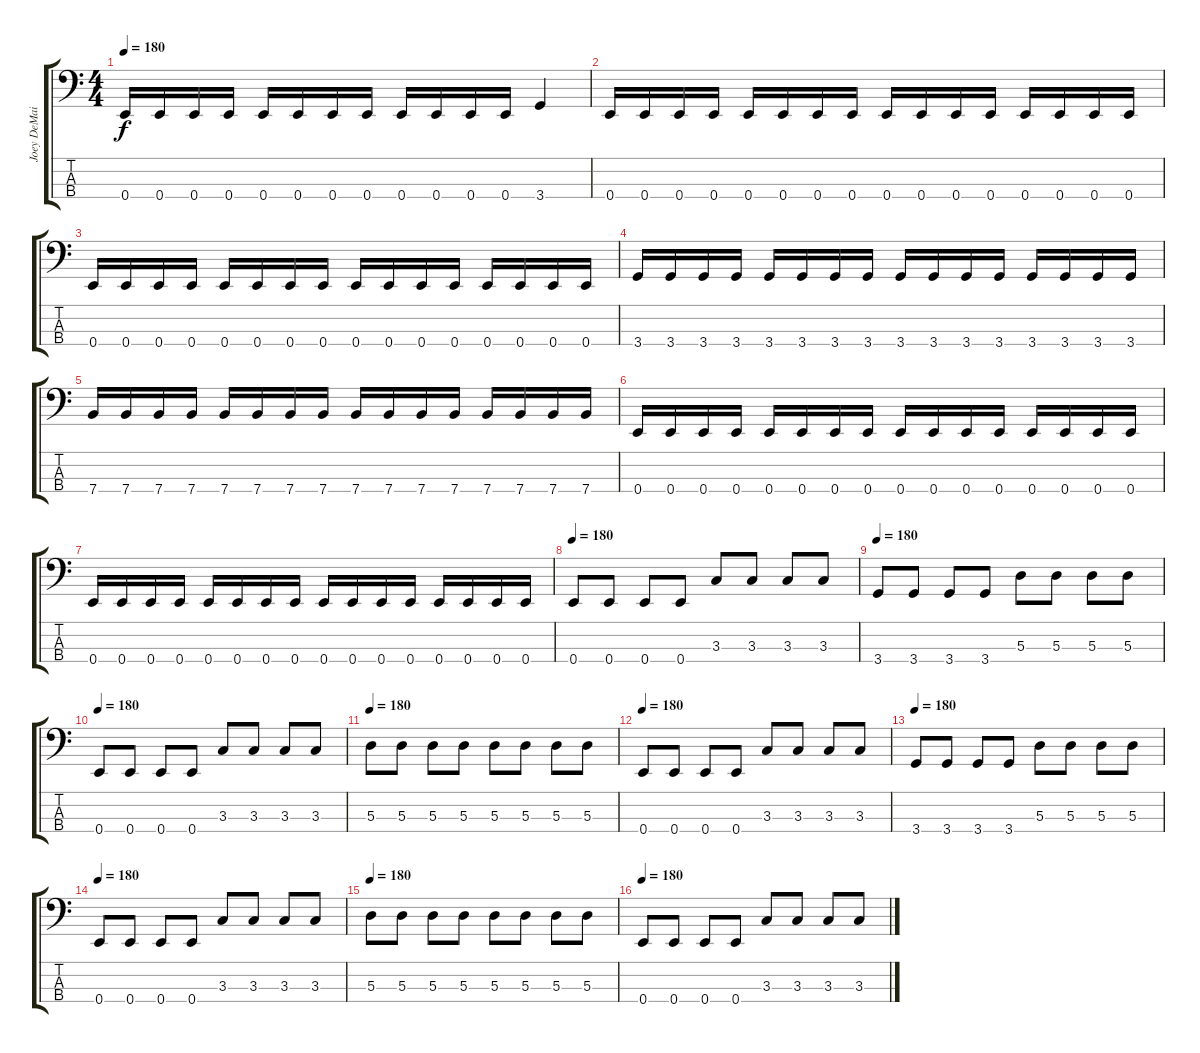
\track ("Joey DeMaio" "Joey DeMai") {instrument electricbasspick}
\staff {score tabs}
\tuning (G2 D2 A1 E1) {hide}
\ts (4 4)
\tempo 180
\clef f4
\ks c
0.4.16{dy f} 0.4.16 0.4.16 0.4.16 0.4.16 0.4.16 0.4.16 0.4.16 0.4.16 0.4.16 0.4.16 0.4.16 3.4.4 |
0.4.16 0.4.16 0.4.16 0.4.16 0.4.16 0.4.16 0.4.16 0.4.16 0.4.16 0.4.16 0.4.16 0.4.16 0.4.16 0.4.16 0.4.16 0.4.16 |
0.4.16 0.4.16 0.4.16 0.4.16 0.4.16 0.4.16 0.4.16 0.4.16 0.4.16 0.4.16 0.4.16 0.4.16 0.4.16 0.4.16 0.4.16 0.4.16 |
3.4.16 3.4.16 3.4.16 3.4.16 3.4.16 3.4.16 3.4.16 3.4.16 3.4.16 3.4.16 3.4.16 3.4.16 3.4.16 3.4.16 3.4.16 3.4.16 |
7.4.16 7.4.16 7.4.16 7.4.16 7.4.16 7.4.16 7.4.16 7.4.16 7.4.16 7.4.16 7.4.16 7.4.16 7.4.16 7.4.16 7.4.16 7.4.16 |
0.4.16 0.4.16 0.4.16 0.4.16 0.4.16 0.4.16 0.4.16 0.4.16 0.4.16 0.4.16 0.4.16 0.4.16 0.4.16 0.4.16 0.4.16 0.4.16 |
0.4.16 0.4.16 0.4.16 0.4.16 0.4.16 0.4.16 0.4.16 0.4.16 0.4.16 0.4.16 0.4.16 0.4.16 0.4.16 0.4.16 0.4.16 0.4.16 |
\tempo 180
0.4.8 0.4.8 0.4.8 0.4.8 3.3.8 3.3.8 3.3.8 3.3.8 |
\tempo 180
3.4.8 3.4.8 3.4.8 3.4.8 5.3.8 5.3.8 5.3.8 5.3.8 |
\tempo 180
0.4.8 0.4.8 0.4.8 0.4.8 3.3.8 3.3.8 3.3.8 3.3.8 |
\tempo 180
5.3.8 5.3.8 5.3.8 5.3.8 5.3.8 5.3.8 5.3.8 5.3.8 |
\tempo 180
0.4.8 0.4.8 0.4.8 0.4.8 3.3.8 3.3.8 3.3.8 3.3.8 |
\tempo 180
3.4.8 3.4.8 3.4.8 3.4.8 5.3.8 5.3.8 5.3.8 5.3.8 |
\tempo 180
0.4.8 0.4.8 0.4.8 0.4.8 3.3.8 3.3.8 3.3.8 3.3.8 |
\tempo 180
5.3.8 5.3.8 5.3.8 5.3.8 5.3.8 5.3.8 5.3.8 5.3.8 |
\tempo 180
0.4.8 0.4.8 0.4.8 0.4.8 3.3.8 3.3.8 3.3.8 3.3.8
